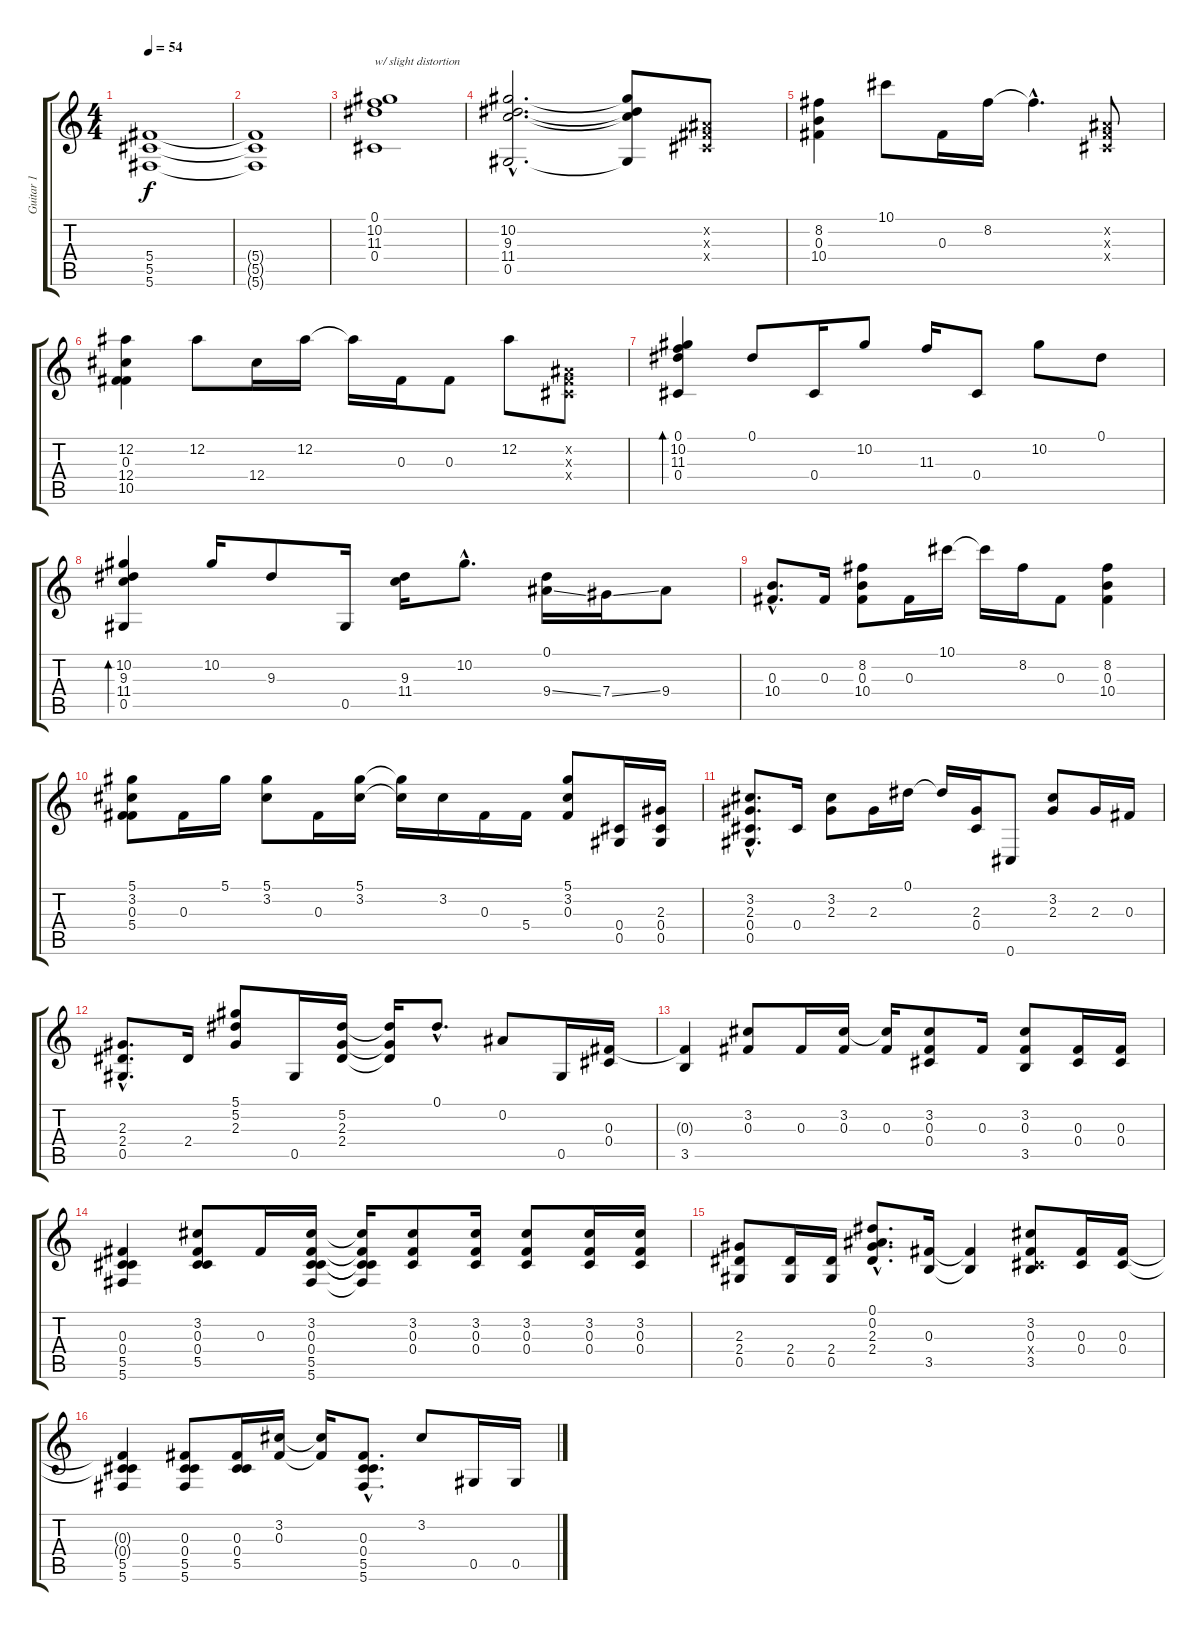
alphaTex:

\track ("Guitar 1" "Guitar 1") {instrument electricguitarjazz}
\staff {score tabs}
\tuning (Eb4 Bb3 Gb3 Db3 Ab2 Db2) {hide}
\ts (4 4)
\tempo 54
\clef g2
\ks c
(5.4 5.5 5.6).1{dy f} |
(5.4{t} 5.5{t} 5.6{t}).1 |
(0.1 10.2 11.3 0.4).1{txt "w/ slight distortion" volume 11 instrument electricguitarjazz} |
(10.2{hac} 9.3{hac} 11.4{hac} 0.5{hac}).2{d} (10.2{t} 9.3{t} 11.4{t} 0.5{t}).8 (0.2{x} 0.3{x} 0.4{x}).8 |
(8.2 0.3 10.4).4 10.1.8 0.3.16 8.2.16 8.2{hac t}.4{d} (0.2{x} 0.3{x} 0.4{x}).8 |
(12.2 0.3 12.4 10.5).4 12.2.8 12.4.16 12.2.16 12.2{t}.16 0.3.16 0.3.8 12.2.8 (0.2{x} 0.3{x} 0.4{x}).8 |
(0.1 10.2 11.3 0.4).4{bd 60} 0.1.8 0.4.16 10.2.8 11.3.16 0.4.8 10.2.8 0.1.8 |
(10.2 9.3 11.4 0.5).4{bd 60} 10.2.16 9.3.8 0.5.16 (9.3 11.4).16 10.2{hac}.8{d} (0.1 9.4{ss}).16 7.4{ss}.16 9.4.8 |
(0.3{hac} 10.4{hac}).8{d} 0.3.16 (8.2 0.3 10.4).8 0.3.16 10.1.16 10.1{t}.16 8.2.16 0.3.8 (8.2 0.3 10.4).4 |
(5.1 3.2 0.3 5.4).8 0.3.16 5.1.16 (5.1 3.2).8 0.3.16 (5.1 3.2).16 (5.1{t} 3.2{t}).16 3.2.16 0.3.16 5.4.16 (5.1 3.2 0.3).8 (0.4 0.5).16 (2.3 0.4 0.5).16 |
(3.2{hac} 2.3{hac} 0.4{hac} 0.5{hac}).8{d} 0.4.16 (3.2 2.3).8 2.3.16 0.1.16 0.1{t}.16 (2.3 0.4).16 0.6.8 (3.2 2.3).8 2.3.16 0.3.16 |
(2.3{hac} 2.4{hac} 0.5{hac}).8{d} 2.4.16 (5.1 5.2 2.3).8 0.5.16 (5.2 2.3 2.4).16 (5.2{t} 2.3{t} 2.4{t}).16 0.1{hac}.8{d} 0.2.8 0.5.16 (0.3 0.4).16 |
(0.3{t} 3.5).4 (3.2 0.3).8 0.3.16 (3.2 0.3).16 (3.2{t} 0.3).16 (3.2 0.3 0.4).8 0.3.16 (3.2 0.3 3.5).8 (0.3 0.4).16 (0.3 0.4).16 |
(0.3 0.4 5.5 5.6).4 (3.2 0.3 0.4 5.5).8 0.3.16 (3.2 0.3 0.4 5.5 5.6).16 (3.2{t} 0.3{t} 0.4{t} 5.5{t} 5.6{t}).16 (3.2 0.3 0.4).8 (3.2 0.3 0.4).16 (3.2 0.3 0.4).8 (3.2 0.3 0.4).16 (3.2 0.3 0.4).16 |
(2.3 2.4 0.5).8{instrument overdrivenguitar} (2.4 0.5).16 (2.4 0.5).16 (0.1{hac} 0.2{hac} 2.3{hac} 2.4{hac}).8{d} (0.3 3.5).16 (0.3{t} 3.5{t}).4 (3.2 0.3 0.4{x} 3.5).8 (0.3 0.4).16 (0.3 0.4).16 |
(0.3{t} 0.4{t} 5.5 5.6).4 (0.3 0.4 5.5 5.6).8 (0.3 0.4 5.5).16 (3.2 0.3).16 (3.2{t} 0.3{t}).16 (0.3{hac} 0.4{hac} 5.5{hac} 5.6{hac}).8{d} 3.2.8 0.5.16 0.5.16
